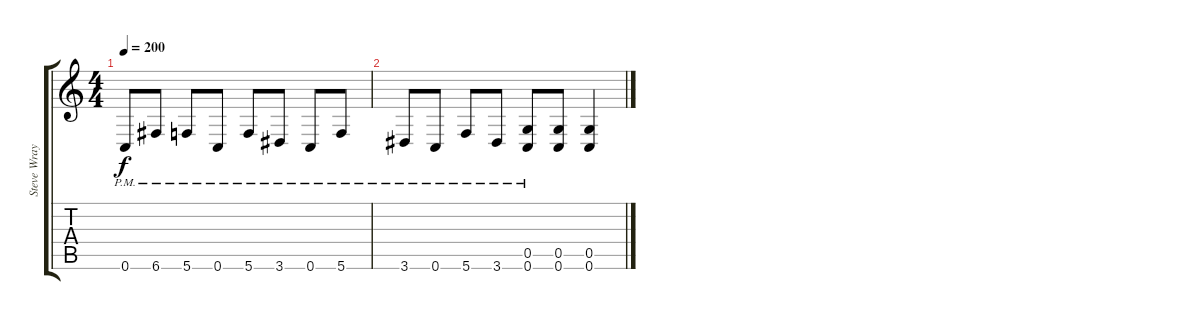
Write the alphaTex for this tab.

\track ("Steve Wray" "Steve Wray") {instrument distortionguitar}
\staff {score tabs}
\tuning (D4 A3 F3 C3 G2 C2) {hide}
\ts (4 4)
\tempo 200
\clef g2
\ks c
0.6{pm}.8{txt "" dy f} 6.6{pm}.8 5.6{pm}.8 0.6{pm}.8 5.6{pm}.8 3.6{pm}.8 0.6{pm}.8 5.6{pm}.8 |
3.6{pm}.8 0.6{pm}.8 5.6{pm}.8 3.6{pm}.8 (0.5 0.6{pm}).8 (0.5 0.6).8 (0.5 0.6).4
